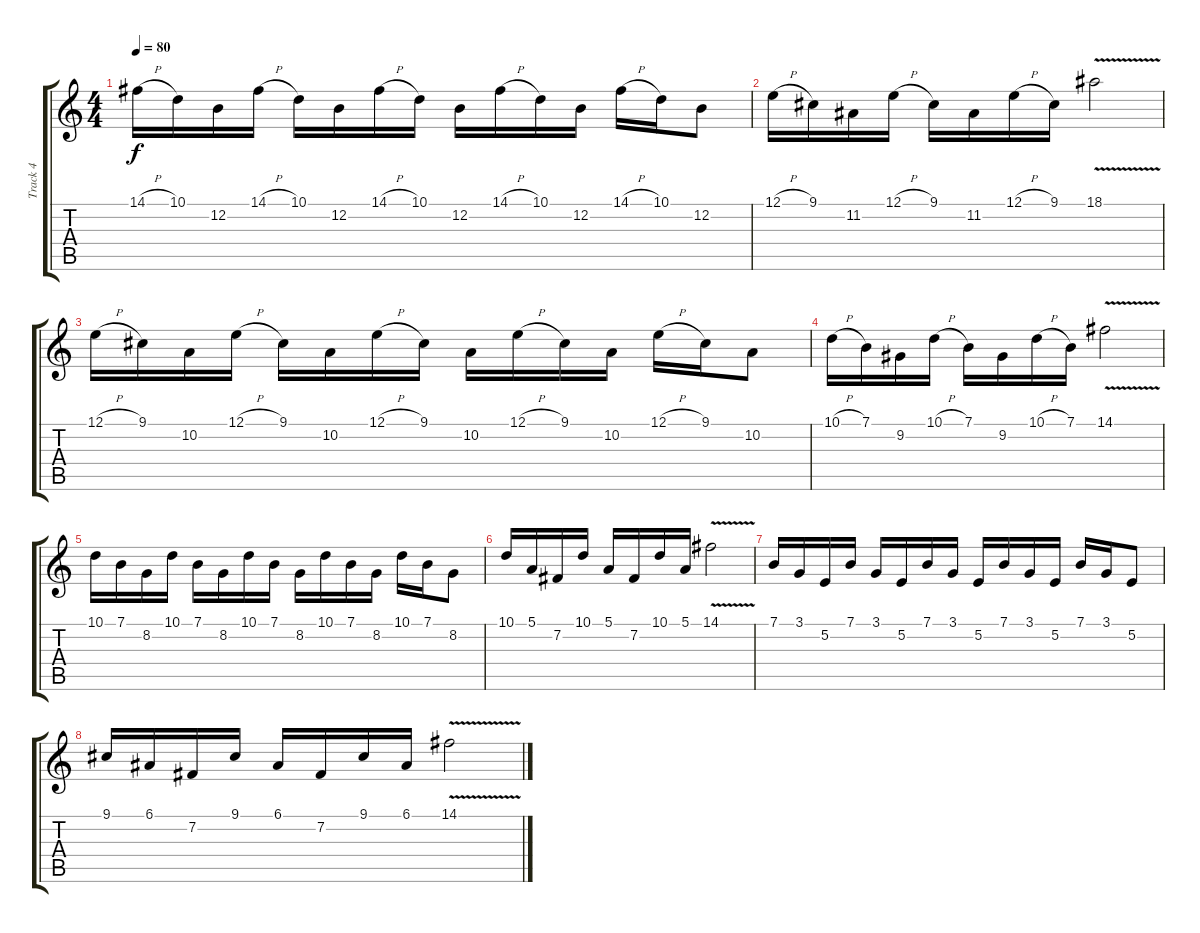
\track ("Track 4" "Track 4") {instrument harpsichord}
\staff {score tabs}
\tuning (E4 B3 G3 D3 A2 E2) {hide}
\ts (4 4)
\tempo 80
\clef g2
\ks c
14.1{h}.16{dy f} 10.1.16 12.2.16 14.1{h}.16 10.1.16 12.2.16 14.1{h}.16 10.1.16 12.2.16 14.1{h}.16 10.1.16 12.2.16 14.1{h}.16 10.1.16 12.2.8 |
12.1{h}.16 9.1.16 11.2.16 12.1{h}.16 9.1.16 11.2.16 12.1{h}.16 9.1.16 18.1{v}.2 |
12.1{h}.16 9.1.16 10.2.16 12.1{h}.16 9.1.16 10.2.16 12.1{h}.16 9.1.16 10.2.16 12.1{h}.16 9.1.16 10.2.16 12.1{h}.16 9.1.16 10.2.8 |
10.1{h}.16 7.1.16 9.2.16 10.1{h}.16 7.1.16 9.2.16 10.1{h}.16 7.1.16 14.1{v}.2 |
10.1.16 7.1.16 8.2.16 10.1.16 7.1.16 8.2.16 10.1.16 7.1.16 8.2.16 10.1.16 7.1.16 8.2.16 10.1.16 7.1.16 8.2.8 |
10.1.16 5.1.16 7.2.16 10.1.16 5.1.16 7.2.16 10.1.16 5.1.16 14.1{v}.2 |
7.1.16 3.1.16 5.2.16 7.1.16 3.1.16 5.2.16 7.1.16 3.1.16 5.2.16 7.1.16 3.1.16 5.2.16 7.1.16 3.1.16 5.2.8 |
9.1.16 6.1.16 7.2.16 9.1.16 6.1.16 7.2.16 9.1.16 6.1.16 14.1{v}.2
